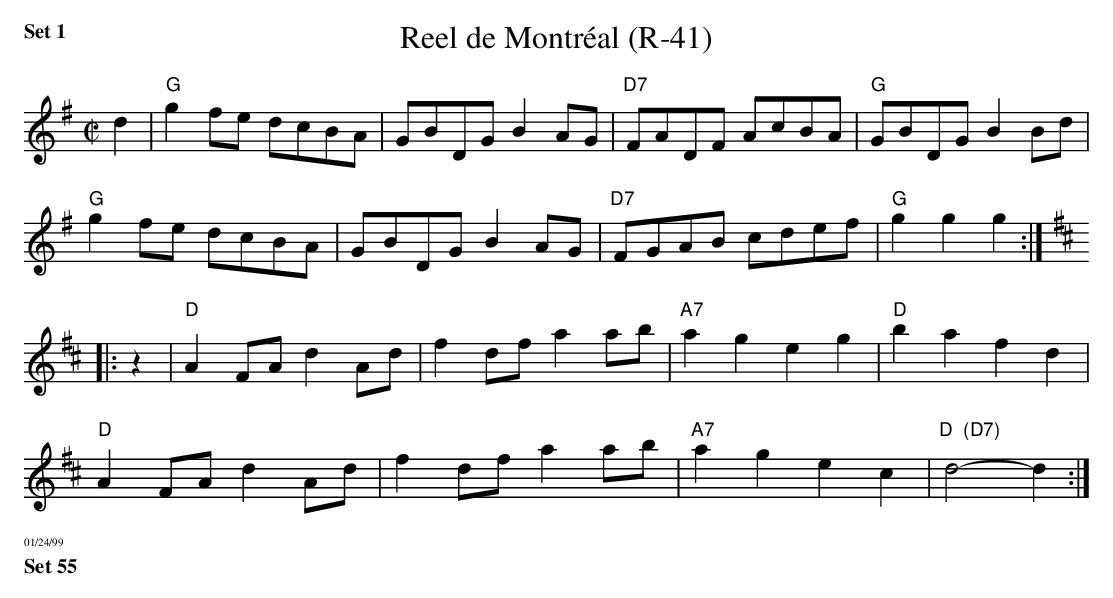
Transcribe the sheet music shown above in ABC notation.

X:1
T: Reel de Montr\'eal (R-41)
M: C|
K: G
d2| "G"g2fe dcBA| GBDG B2AG| "D7"FADF AcBA| "G"GBDG B2Bd|
    "G"g2fe dcBA| GBDG B2AG| "D7"FGAB cdef| "G"g2g2 g2 :| [K: D]
|: z2 |"D"A2FA d2Ad| f2df a2ab| "A7"a2g2 e2g2| "D"b2a2 f2d2|
"D"A2FA d2Ad| f2df a2ab| "A7"a2g2 e2c2| "D  (D7)"d4-d2 :|
%%text 01/24/99


%%textfont       Times-Bold 13.0
%%text Set 55
%%textfont       Times-Roman 10.0
$SmallRMargin
